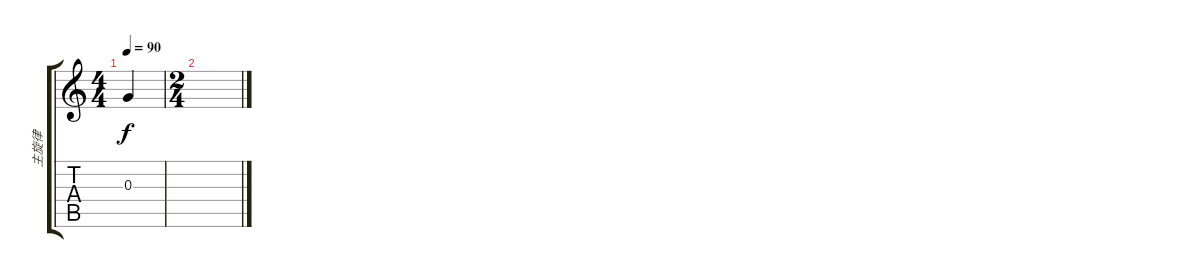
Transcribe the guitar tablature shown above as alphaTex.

\track ("主旋律" "主旋律") {instrument electricguitarclean}
\staff {score tabs}
\tuning (E4 B3 G3 D3 A2 E2) {hide}
\ts (4 4)
\tempo 90
\clef g2
\ks c
0.3{t}.4{dy f} |
\ts (2 4)
